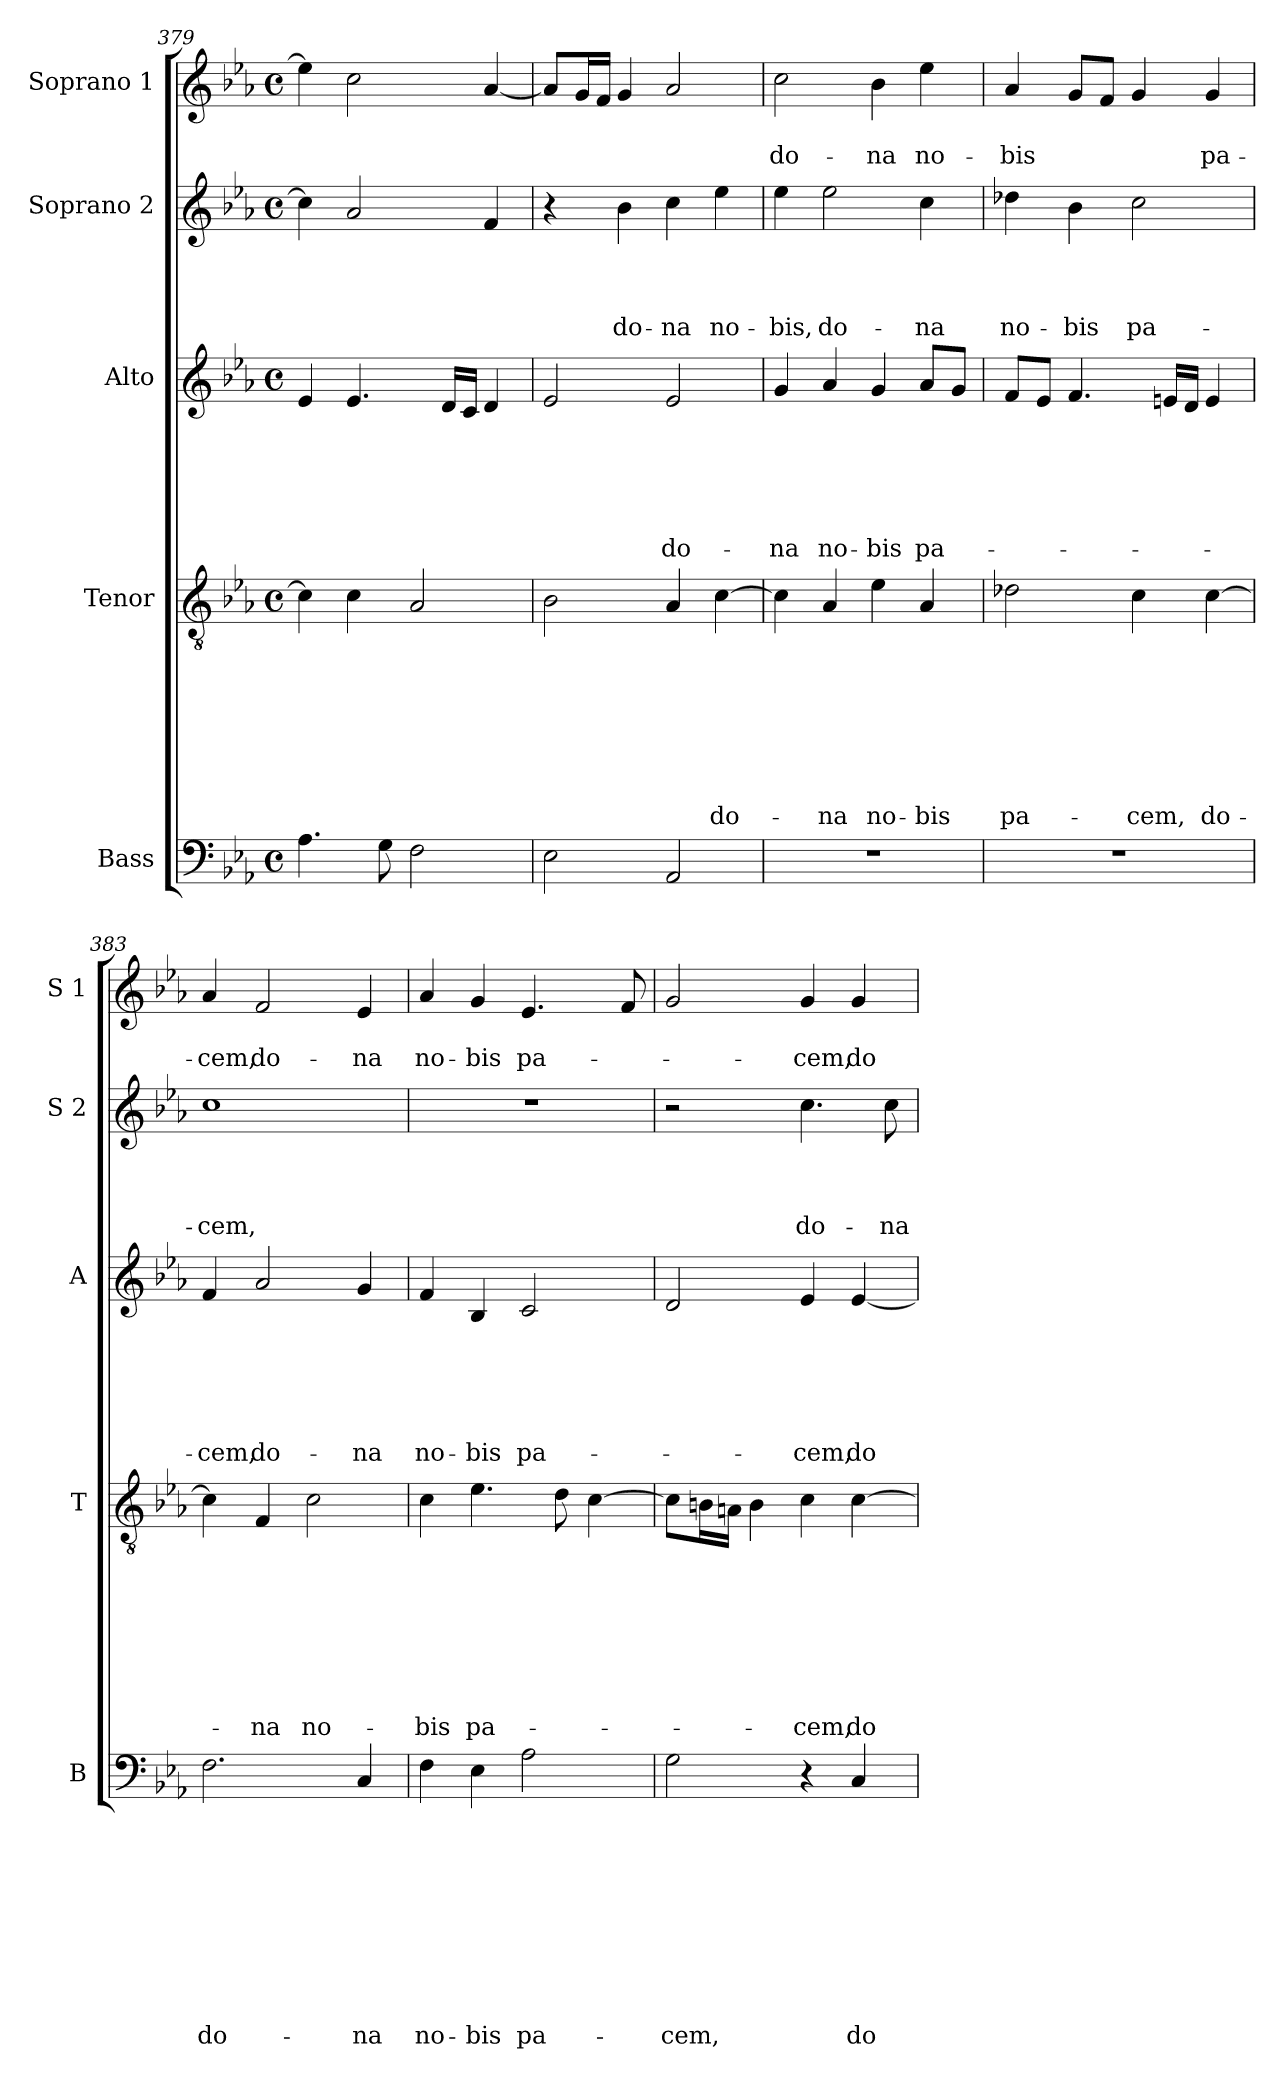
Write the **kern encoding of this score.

**kern	**text	**text	**text	**text	**text	**text	**text	**text	**text	**text	**kern	**text	**text	**text	**text	**text	**text	**text	**text	**kern	**text	**text	**text	**text	**text	**text	**kern	**text	**text	**text	**text	**kern	**text	**text
*part5	*part5	*part5	*part5	*part5	*part5	*part5	*part5	*part5	*part5	*part5	*part4	*part4	*part4	*part4	*part4	*part4	*part4	*part4	*part4	*part3	*part3	*part3	*part3	*part3	*part3	*part3	*part2	*part2	*part2	*part2	*part2	*part1	*part1	*part1
*staff5	*staff5	*staff5	*staff5	*staff5	*staff5	*staff5	*staff5	*staff5	*staff5	*staff5	*staff4	*staff4	*staff4	*staff4	*staff4	*staff4	*staff4	*staff4	*staff4	*staff3	*staff3	*staff3	*staff3	*staff3	*staff3	*staff3	*staff2	*staff2	*staff2	*staff2	*staff2	*staff1	*staff1	*staff1
*I"Bass	*	*	*	*	*	*	*	*	*	*	*I"Tenor	*	*	*	*	*	*	*	*	*I"Alto	*	*	*	*	*	*	*I"Soprano 2	*	*	*	*	*I"Soprano 1	*	*
*I'B	*	*	*	*	*	*	*	*	*	*	*I'T	*	*	*	*	*	*	*	*	*I'A	*	*	*	*	*	*	*I'S 2	*	*	*	*	*I'S 1	*	*
*clefF4	*	*	*	*	*	*	*	*	*	*	*clefGv2	*	*	*	*	*	*	*	*	*clefG2	*	*	*	*	*	*	*clefG2	*	*	*	*	*clefG2	*	*
*k[b-e-a-]	*	*	*	*	*	*	*	*	*	*	*k[b-e-a-]	*	*	*	*	*	*	*	*	*k[b-e-a-]	*	*	*	*	*	*	*k[b-e-a-]	*	*	*	*	*k[b-e-a-]	*	*
*E-:	*	*	*	*	*	*	*	*	*	*	*E-:	*	*	*	*	*	*	*	*	*E-:	*	*	*	*	*	*	*E-:	*	*	*	*	*E-:	*	*
*M4/4	*	*	*	*	*	*	*	*	*	*	*M4/4	*	*	*	*	*	*	*	*	*M4/4	*	*	*	*	*	*	*M4/4	*	*	*	*	*M4/4	*	*
*met(c)	*	*	*	*	*	*	*	*	*	*	*met(c)	*	*	*	*	*	*	*	*	*met(c)	*	*	*	*	*	*	*met(c)	*	*	*	*	*met(c)	*	*
=379	=379	=379	=379	=379	=379	=379	=379	=379	=379	=379	=379	=379	=379	=379	=379	=379	=379	=379	=379	=379	=379	=379	=379	=379	=379	=379	=379	=379	=379	=379	=379	=379	=379	=379
4.A-\	.	.	.	.	.	.	.	.	.	.	4c\]	.	.	.	.	.	.	.	.	4e-/	.	.	.	.	.	.	4cc\]	.	.	.	.	4ee-\]	.	.
.	.	.	.	.	.	.	.	.	.	.	4c\	.	.	.	.	.	.	.	.	4.e-/	.	.	.	.	.	.	2a-/	.	.	.	.	2cc\	.	.
8G\	.	.	.	.	.	.	.	.	.	.	.	.	.	.	.	.	.	.	.	.	.	.	.	.	.	.	.	.	.	.	.	.	.	.
2F\	.	.	.	.	.	.	.	.	.	.	2A-/	.	.	.	.	.	.	.	.	.	.	.	.	.	.	.	.	.	.	.	.	.	.	.
.	.	.	.	.	.	.	.	.	.	.	.	.	.	.	.	.	.	.	.	16d/LL	.	.	.	.	.	.	.	.	.	.	.	.	.	.
.	.	.	.	.	.	.	.	.	.	.	.	.	.	.	.	.	.	.	.	16c/JJ	.	.	.	.	.	.	.	.	.	.	.	.	.	.
.	.	.	.	.	.	.	.	.	.	.	.	.	.	.	.	.	.	.	.	4d/	.	.	.	.	.	.	4f/	.	.	.	.	[<4a-/	.	.
!!LO:LB:g=z
=380	=380	=380	=380	=380	=380	=380	=380	=380	=380	=380	=380	=380	=380	=380	=380	=380	=380	=380	=380	=380	=380	=380	=380	=380	=380	=380	=380	=380	=380	=380	=380	=380	=380	=380
2E-\	.	.	.	.	.	.	.	.	.	.	2B-\	.	.	.	.	.	.	.	.	2e-/	.	.	.	.	.	.	4r	.	.	.	.	8a-/L]	.	.
.	.	.	.	.	.	.	.	.	.	.	.	.	.	.	.	.	.	.	.	.	.	.	.	.	.	.	.	.	.	.	.	16g/L	.	.
.	.	.	.	.	.	.	.	.	.	.	.	.	.	.	.	.	.	.	.	.	.	.	.	.	.	.	.	.	.	.	.	16f/JJ	.	.
!	!	!	!	!	!	!	!	!	!	!	!	!	!	!	!	!	!	!	!	!	!	!	!	!	!	!	!	!	!	!	!LO:LY:b	!	!	!
.	.	.	.	.	.	.	.	.	.	.	.	.	.	.	.	.	.	.	.	.	.	.	.	.	.	.	4b-\	.	.	.	do-	4g/	.	.
!	!	!	!	!	!	!	!	!	!	!	!	!	!	!	!	!	!	!	!	!	!	!	!	!	!	!LO:LY:b	!	!	!	!	!LO:LY:b	!	!	!
2AA-/	.	.	.	.	.	.	.	.	.	.	4A-/	.	.	.	.	.	.	.	.	2e-/	.	.	.	.	.	do-	4cc\	.	.	.	-na	2a-/	.	.
!	!	!	!	!	!	!	!	!	!	!	!	!	!	!	!	!	!	!	!LO:LY:b	!	!	!	!	!	!	!	!	!	!	!	!LO:LY:b	!	!	!
.	.	.	.	.	.	.	.	.	.	.	[>4c\	.	.	.	.	.	.	.	do-	.	.	.	.	.	.	.	4ee-\	.	.	.	no-	.	.	.
=381	=381	=381	=381	=381	=381	=381	=381	=381	=381	=381	=381	=381	=381	=381	=381	=381	=381	=381	=381	=381	=381	=381	=381	=381	=381	=381	=381	=381	=381	=381	=381	=381	=381	=381
!	!	!	!	!	!	!	!	!	!	!	!	!	!	!	!	!	!	!	!	!	!	!	!	!	!	!LO:LY:b	!	!	!	!	!LO:LY:b	!	!	!LO:LY:b
1r	.	.	.	.	.	.	.	.	.	.	4c\]	.	.	.	.	.	.	.	.	4g/	.	.	.	.	.	-na	4ee-\	.	.	.	-bis,	2cc\	.	do-
!	!	!	!	!	!	!	!	!	!	!	!	!	!	!	!	!	!	!	!LO:LY:b	!	!	!	!	!	!	!LO:LY:b	!	!	!	!	!LO:LY:b	!	!	!
.	.	.	.	.	.	.	.	.	.	.	4A-/	.	.	.	.	.	.	.	-na	4a-/	.	.	.	.	.	no-	2ee-\	.	.	.	do-	.	.	.
!	!	!	!	!	!	!	!	!	!	!	!	!	!	!	!	!	!	!	!LO:LY:b	!	!	!	!	!	!	!LO:LY:b	!	!	!	!	!	!	!	!LO:LY:b
.	.	.	.	.	.	.	.	.	.	.	4e-\	.	.	.	.	.	.	.	no-	4g/	.	.	.	.	.	-bis	.	.	.	.	.	4b-\	.	-na
!	!	!	!	!	!	!	!	!	!	!	!	!	!	!	!	!	!	!	!LO:LY:b	!	!	!	!	!	!	!LO:LY:b	!	!	!	!	!LO:LY:b	!	!	!LO:LY:b
.	.	.	.	.	.	.	.	.	.	.	4A-/	.	.	.	.	.	.	.	-bis	8a-/L	.	.	.	.	.	pa-	4cc\	.	.	.	-na	4ee-\	.	no-
.	.	.	.	.	.	.	.	.	.	.	.	.	.	.	.	.	.	.	.	8g/J	.	.	.	.	.	.	.	.	.	.	.	.	.	.
=382	=382	=382	=382	=382	=382	=382	=382	=382	=382	=382	=382	=382	=382	=382	=382	=382	=382	=382	=382	=382	=382	=382	=382	=382	=382	=382	=382	=382	=382	=382	=382	=382	=382	=382
!	!	!	!	!	!	!	!	!	!	!	!	!	!	!	!	!	!	!	!LO:LY:b	!	!	!	!	!	!	!	!	!	!	!	!LO:LY:b	!	!	!LO:LY:b
1r	.	.	.	.	.	.	.	.	.	.	2d-X\	.	.	.	.	.	.	.	pa-	8f/L	.	.	.	.	.	.	4dd-X\	.	.	.	no-	4a-/	.	-bis
.	.	.	.	.	.	.	.	.	.	.	.	.	.	.	.	.	.	.	.	8e-/J	.	.	.	.	.	.	.	.	.	.	.	.	.	.
!	!	!	!	!	!	!	!	!	!	!	!	!	!	!	!	!	!	!	!	!	!	!	!	!	!	!	!	!	!	!	!LO:LY:b	!	!	!
.	.	.	.	.	.	.	.	.	.	.	.	.	.	.	.	.	.	.	.	4.f/	.	.	.	.	.	.	4b-\	.	.	.	-bis	8g/L	.	.
.	.	.	.	.	.	.	.	.	.	.	.	.	.	.	.	.	.	.	.	.	.	.	.	.	.	.	.	.	.	.	.	8f/J	.	.
!	!	!	!	!	!	!	!	!	!	!	!	!	!	!	!	!	!	!	!LO:LY:b	!	!	!	!	!	!	!	!	!	!	!	!LO:LY:b	!	!	!
.	.	.	.	.	.	.	.	.	.	.	4c\	.	.	.	.	.	.	.	-cem,	.	.	.	.	.	.	.	2cc\	.	.	.	pa-	4g/	.	.
.	.	.	.	.	.	.	.	.	.	.	.	.	.	.	.	.	.	.	.	16en/LL	.	.	.	.	.	.	.	.	.	.	.	.	.	.
.	.	.	.	.	.	.	.	.	.	.	.	.	.	.	.	.	.	.	.	16d/JJ	.	.	.	.	.	.	.	.	.	.	.	.	.	.
!	!	!	!	!	!	!	!	!	!	!	!	!	!	!	!	!	!	!	!LO:LY:b	!	!	!	!	!	!	!	!	!	!	!	!	!	!	!LO:LY:b
.	.	.	.	.	.	.	.	.	.	.	[>4c\	.	.	.	.	.	.	.	do-	4e/	.	.	.	.	.	.	.	.	.	.	.	4g/	.	pa-
=383	=383	=383	=383	=383	=383	=383	=383	=383	=383	=383	=383	=383	=383	=383	=383	=383	=383	=383	=383	=383	=383	=383	=383	=383	=383	=383	=383	=383	=383	=383	=383	=383	=383	=383
!	!	!	!	!	!	!	!	!	!	!LO:LY:b	!	!	!	!	!	!	!	!	!	!	!	!	!	!	!	!LO:LY:b	!	!	!	!	!LO:LY:b	!	!	!LO:LY:b
2.F\	.	.	.	.	.	.	.	.	.	do-	4c\]	.	.	.	.	.	.	.	.	4f/	.	.	.	.	.	-cem,	1cc	.	.	.	-cem,	4a-/	.	-cem,
!	!	!	!	!	!	!	!	!	!	!	!	!	!	!	!	!	!	!	!LO:LY:b	!	!	!	!	!	!	!LO:LY:b	!	!	!	!	!	!	!	!LO:LY:b
.	.	.	.	.	.	.	.	.	.	.	4F/	.	.	.	.	.	.	.	-na	2a-/	.	.	.	.	.	do-	.	.	.	.	.	2f/	.	do-
!	!	!	!	!	!	!	!	!	!	!	!	!	!	!	!	!	!	!	!LO:LY:b	!	!	!	!	!	!	!	!	!	!	!	!	!	!	!
.	.	.	.	.	.	.	.	.	.	.	2c\	.	.	.	.	.	.	.	no-	.	.	.	.	.	.	.	.	.	.	.	.	.	.	.
!	!	!	!	!	!	!	!	!	!	!LO:LY:b	!	!	!	!	!	!	!	!	!	!	!	!	!	!	!	!LO:LY:b	!	!	!	!	!	!	!	!LO:LY:b
4C/	.	.	.	.	.	.	.	.	.	-na	.	.	.	.	.	.	.	.	.	4g/	.	.	.	.	.	-na	.	.	.	.	.	4e-/	.	-na
!!LO:LB:g=z
=384	=384	=384	=384	=384	=384	=384	=384	=384	=384	=384	=384	=384	=384	=384	=384	=384	=384	=384	=384	=384	=384	=384	=384	=384	=384	=384	=384	=384	=384	=384	=384	=384	=384	=384
!	!	!	!	!	!	!	!	!	!	!LO:LY:b	!	!	!	!	!	!	!	!	!LO:LY:b:rj	!	!	!	!	!	!	!LO:LY:b	!	!	!	!	!	!	!	!LO:LY:b
4F\	.	.	.	.	.	.	.	.	.	no-	4c\	.	.	.	.	.	.	.	-bis	4f/	.	.	.	.	.	no-	1r	.	.	.	.	4a-/	.	no-
!	!	!	!	!	!	!	!	!	!	!LO:LY:b	!	!	!	!	!	!	!	!	!LO:LY:b	!	!	!	!	!	!	!LO:LY:b	!	!	!	!	!	!	!	!LO:LY:b
4E-\	.	.	.	.	.	.	.	.	.	-bis	4.e-\	.	.	.	.	.	.	.	pa-	4B-/	.	.	.	.	.	-bis	.	.	.	.	.	4g/	.	-bis
!	!	!	!	!	!	!	!	!	!	!LO:LY:b	!	!	!	!	!	!	!	!	!	!	!	!	!	!	!	!LO:LY:b	!	!	!	!	!	!	!	!LO:LY:b
2A-\	.	.	.	.	.	.	.	.	.	pa-	.	.	.	.	.	.	.	.	.	2c/	.	.	.	.	.	pa-	.	.	.	.	.	4.e-/	.	pa-
.	.	.	.	.	.	.	.	.	.	.	8d\	.	.	.	.	.	.	.	.	.	.	.	.	.	.	.	.	.	.	.	.	.	.	.
.	.	.	.	.	.	.	.	.	.	.	[>4c\	.	.	.	.	.	.	.	.	.	.	.	.	.	.	.	.	.	.	.	.	.	.	.
.	.	.	.	.	.	.	.	.	.	.	.	.	.	.	.	.	.	.	.	.	.	.	.	.	.	.	.	.	.	.	.	8f/	.	.
=385	=385	=385	=385	=385	=385	=385	=385	=385	=385	=385	=385	=385	=385	=385	=385	=385	=385	=385	=385	=385	=385	=385	=385	=385	=385	=385	=385	=385	=385	=385	=385	=385	=385	=385
!	!	!	!	!	!	!	!	!	!	!LO:LY:b	!	!	!	!	!	!	!	!	!	!	!	!	!	!	!	!	!	!	!	!	!	!	!	!
2G\	.	.	.	.	.	.	.	.	.	-cem,	8c\L]	.	.	.	.	.	.	.	.	2d/	.	.	.	.	.	.	2r	.	.	.	.	2g/	.	.
.	.	.	.	.	.	.	.	.	.	.	16Bn\L	.	.	.	.	.	.	.	.	.	.	.	.	.	.	.	.	.	.	.	.	.	.	.
.	.	.	.	.	.	.	.	.	.	.	16An\JJ	.	.	.	.	.	.	.	.	.	.	.	.	.	.	.	.	.	.	.	.	.	.	.
.	.	.	.	.	.	.	.	.	.	.	4B\	.	.	.	.	.	.	.	.	.	.	.	.	.	.	.	.	.	.	.	.	.	.	.
!	!	!	!	!	!	!	!	!	!	!	!	!	!	!	!	!	!	!	!LO:LY:b	!	!	!	!	!	!	!LO:LY:b	!	!	!	!	!LO:LY:b	!	!	!LO:LY:b
4r	.	.	.	.	.	.	.	.	.	.	4c\	.	.	.	.	.	.	.	-cem,	4e-/	.	.	.	.	.	-cem,	4.cc\	.	.	.	do-	4g/	.	-cem,
!	!	!	!	!	!	!	!	!	!	!LO:LY:b	!	!	!	!	!	!	!	!	!LO:LY:b	!	!	!	!	!	!	!LO:LY:b	!	!	!	!	!	!	!	!LO:LY:b
4C/	.	.	.	.	.	.	.	.	.	do-	[>4c\	.	.	.	.	.	.	.	do-	[<4e-/	.	.	.	.	.	do-	.	.	.	.	.	4g/	.	do-
!	!	!	!	!	!	!	!	!	!	!	!	!	!	!	!	!	!	!	!	!	!	!	!	!	!	!	!	!	!	!	!LO:LY:b	!	!	!
.	.	.	.	.	.	.	.	.	.	.	.	.	.	.	.	.	.	.	.	.	.	.	.	.	.	.	8cc\	.	.	.	-na	.	.	.
=	=	=	=	=	=	=	=	=	=	=	=	=	=	=	=	=	=	=	=	=	=	=	=	=	=	=	=	=	=	=	=	=	=	=
*-	*-	*-	*-	*-	*-	*-	*-	*-	*-	*-	*-	*-	*-	*-	*-	*-	*-	*-	*-	*-	*-	*-	*-	*-	*-	*-	*-	*-	*-	*-	*-	*-	*-	*-
